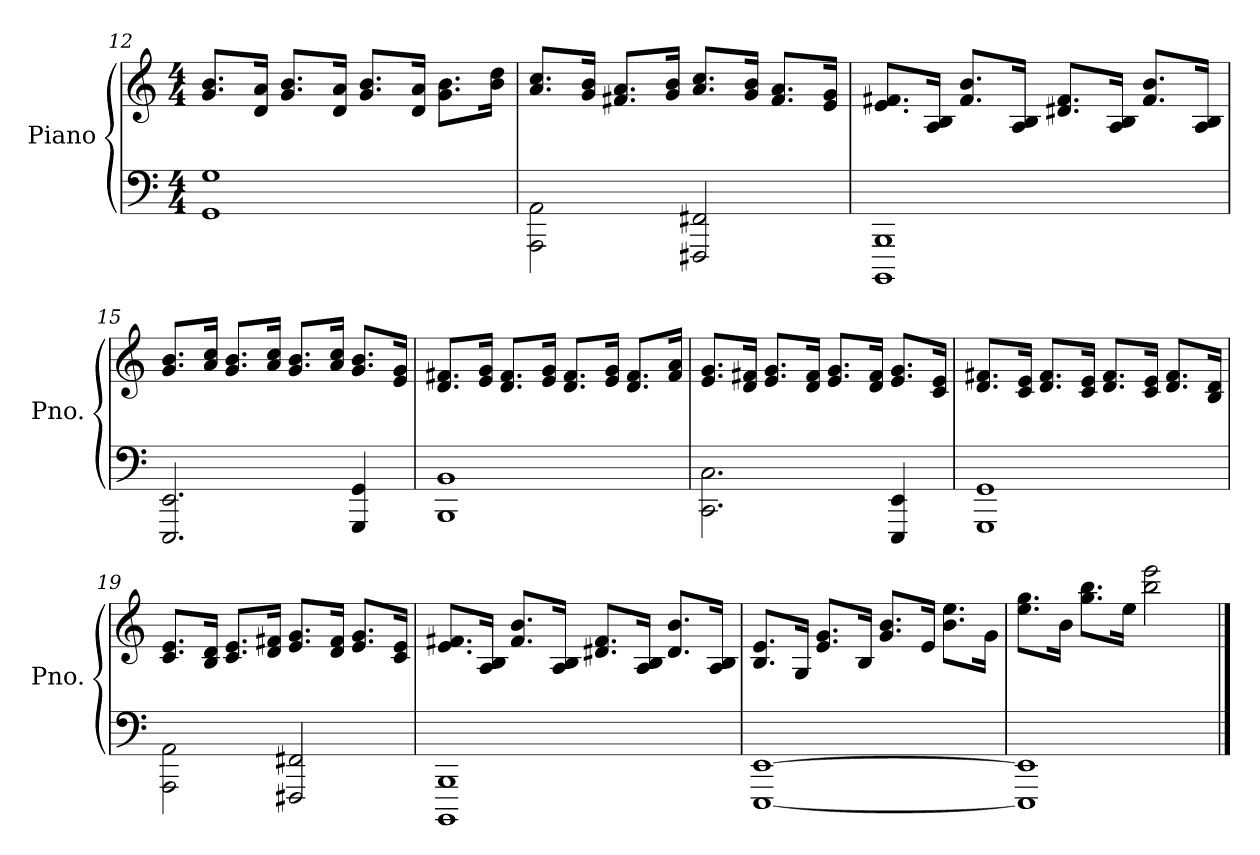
**kern	**kern
*part1	*part1
*staff2	*staff1
*I"Piano	*
*I'Pno.	*
*clefF4	*clefG2
*k[]	*k[]
*M4/4	*M4/4
=12	=12
1GG 1G	8.g/ 8.b/L
.	16d/ 16a/Jk
.	8.g/ 8.b/L
.	16d/ 16a/Jk
.	8.g/ 8.b/L
.	16d/ 16a/Jk
.	8.g\ 8.b\L
.	16b\ 16dd\Jk
=13	=13
2AAA\ 2AA\	8.a/ 8.cc/L
.	16g/ 16b/Jk
.	8.f#X/ 8.a/L
.	16g/ 16b/Jk
2FFF#X/ 2FF#X/	8.a/ 8.cc/L
.	16g/ 16b/Jk
.	8.f#/ 8.a/L
.	16e/ 16g/Jk
=14	=14
1BBBB 1BBB	8.e/ 8.f#X/L
.	16A/ 16B/Jk
.	8.f#/ 8.b/L
.	16A/ 16B/Jk
.	8.d#X/ 8.f#/L
.	16A/ 16B/Jk
.	8.f#/ 8.b/L
.	16A/ 16B/Jk
=15	=15
2.EEE/ 2.EE/	8.g/ 8.b/L
.	16a/ 16cc/Jk
.	8.g/ 8.b/L
.	16a/ 16cc/Jk
.	8.g/ 8.b/L
.	16a/ 16cc/Jk
4GGG/ 4GG/	8.g/ 8.b/L
.	16e/ 16g/Jk
=16	=16
1BBB 1BB	8.d/ 8.f#X/L
.	16e/ 16g/Jk
.	8.d/ 8.f#/L
.	16e/ 16g/Jk
.	8.d/ 8.f#/L
.	16e/ 16g/Jk
.	8.d/ 8.f#/L
.	16f#/ 16a/Jk
=17	=17
2.CC\ 2.C\	8.e/ 8.g/L
.	16d/ 16f#X/Jk
.	8.e/ 8.g/L
.	16d/ 16f#/Jk
.	8.e/ 8.g/L
.	16d/ 16f#/Jk
4EEE/ 4EE/	8.e/ 8.g/L
.	16c/ 16e/Jk
=18	=18
1GGG 1GG	8.d/ 8.f#X/L
.	16c/ 16e/Jk
.	8.d/ 8.f#/L
.	16c/ 16e/Jk
.	8.d/ 8.f#/L
.	16c/ 16e/Jk
.	8.d/ 8.f#/L
.	16B/ 16d/Jk
=19	=19
2AAA\ 2AA\	8.c/ 8.e/L
.	16B/ 16d/Jk
.	8.c/ 8.e/L
.	16d/ 16f#X/Jk
2FFF#X/ 2FF#X/	8.e/ 8.g/L
.	16d/ 16f#/Jk
.	8.e/ 8.g/L
.	16c/ 16e/Jk
=20	=20
1BBBB 1BBB	8.e/ 8.f#X/L
.	16A/ 16B/Jk
.	8.f#/ 8.b/L
.	16A/ 16B/Jk
.	8.d#X/ 8.f#/L
.	16A/ 16B/Jk
.	8.d#/ 8.b/L
.	16A/ 16B/Jk
=21	=21
[1EEE [1EE	8.B/ 8.e/L
.	16G/Jk
.	8.e/ 8.g/L
.	16B/Jk
.	8.g/ 8.b/L
.	16e/Jk
.	8.b\ 8.ee\L
.	16g\Jk
=22	=22
1EEE] 1EE]	8.ee\ 8.gg\L
.	16b\Jk
.	8.gg\ 8.bb\L
.	16ee\Jk
.	2bb\ 2eee\
==	==
*-	*-
